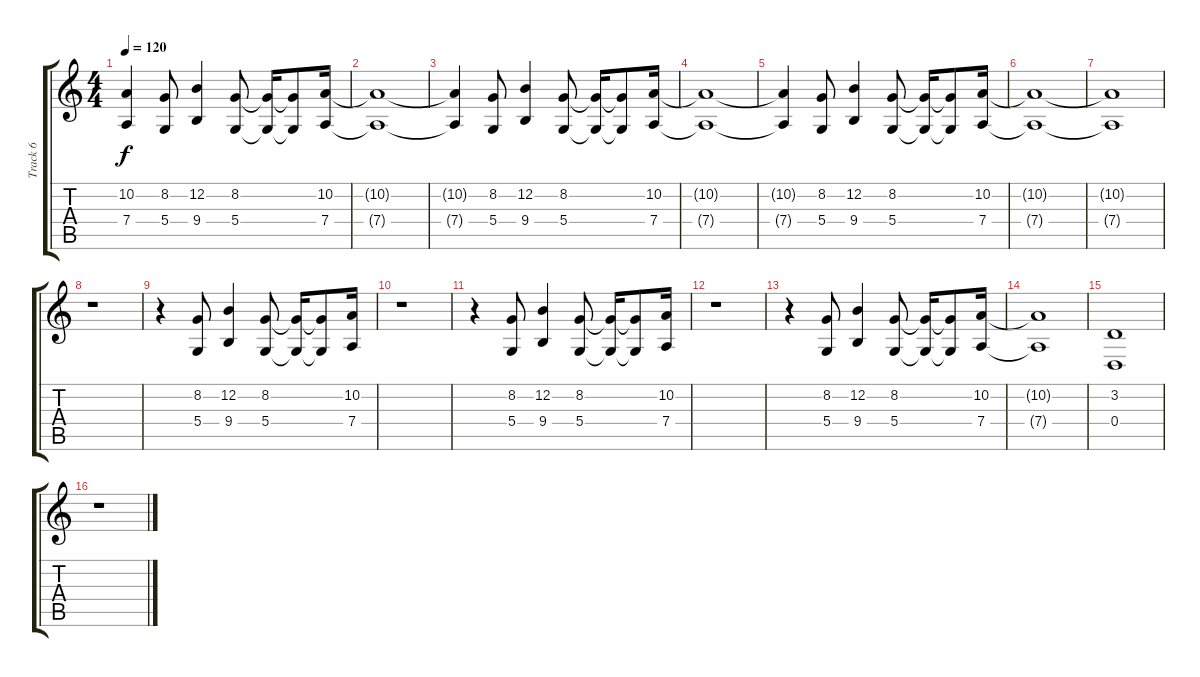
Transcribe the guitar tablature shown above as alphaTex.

\track ("Track 6" "Track 6") {instrument violin}
\staff {score tabs}
\tuning (E4 B3 G3 D3 A2 E2) {hide}
\ts (4 4)
\tempo 120
\clef g2
\ks c
(10.2{t} 7.4{t}).4{dy f} (8.2 5.4).8 (12.2 9.4).4 (8.2 5.4).8 (8.2{t} 5.4{t}).16 (8.2{t} 5.4{t}).8 (10.2 7.4).16 |
(10.2{t} 7.4{t}).1 |
(10.2{t} 7.4{t}).4 (8.2 5.4).8 (12.2 9.4).4 (8.2 5.4).8 (8.2{t} 5.4{t}).16 (8.2{t} 5.4{t}).8 (10.2 7.4).16 |
(10.2{t} 7.4{t}).1 |
(10.2{t} 7.4{t}).4 (8.2 5.4).8 (12.2 9.4).4 (8.2 5.4).8 (8.2{t} 5.4{t}).16 (8.2{t} 5.4{t}).8 (10.2 7.4).16 |
(10.2{t} 7.4{t}).1 |
(10.2{t} 7.4{t}).1 |
r.1 |
r.4 (8.2 5.4).8 (12.2 9.4).4 (8.2 5.4).8 (8.2{t} 5.4{t}).16 (8.2{t} 5.4{t}).8 (10.2 7.4).16 |
r.1 |
r.4 (8.2 5.4).8 (12.2 9.4).4 (8.2 5.4).8 (8.2{t} 5.4{t}).16 (8.2{t} 5.4{t}).8 (10.2 7.4).16 |
r.1 |
r.4 (8.2 5.4).8 (12.2 9.4).4 (8.2 5.4).8 (8.2{t} 5.4{t}).16 (8.2{t} 5.4{t}).8 (10.2 7.4).16 |
(10.2{t} 7.4{t}).1 |
(3.2 0.4).1 |
r.1
